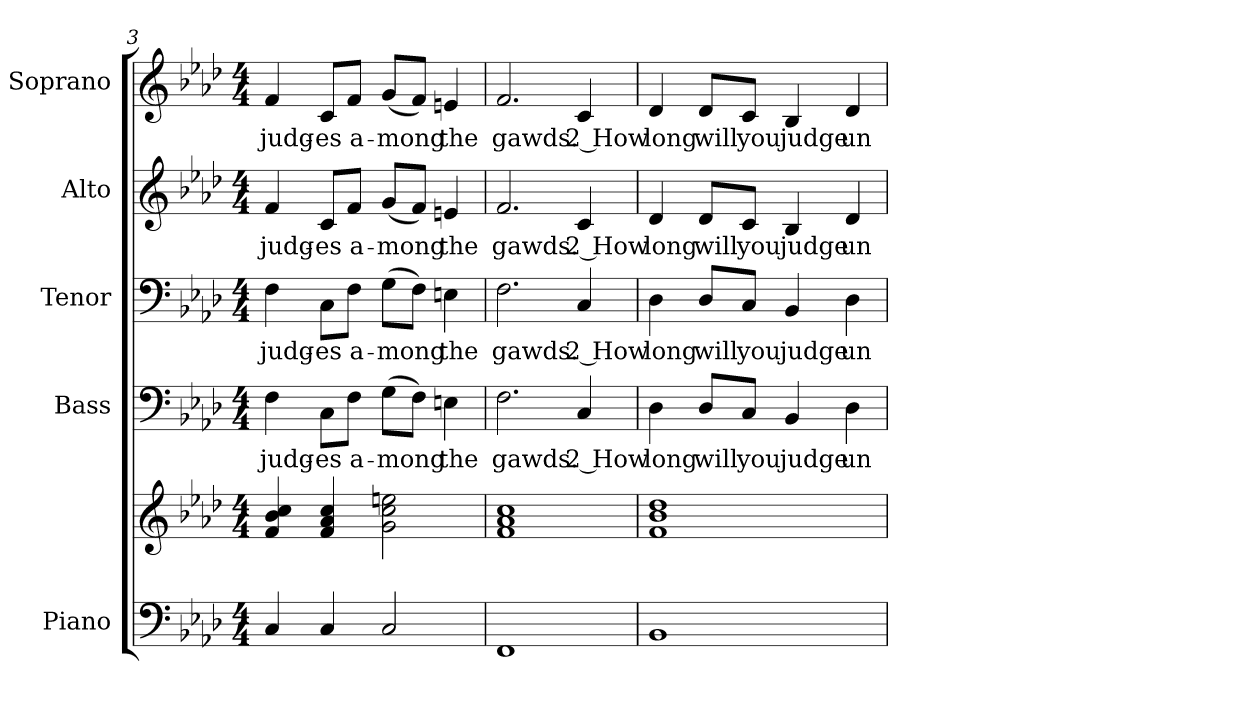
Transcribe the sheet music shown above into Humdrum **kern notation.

**kern	**kern	**kern	**text	**kern	**text	**kern	**text	**kern	**text
*part5	*part5	*part4	*part4	*part3	*part3	*part2	*part2	*part1	*part1
*staff6	*staff5	*staff4	*staff4	*staff3	*staff3	*staff2	*staff2	*staff1	*staff1
*I"Piano	*	*I"Bass	*	*I"Tenor	*	*I"Alto	*	*I"Soprano	*
*I'Pno.	*	*I'B.	*	*I'T.	*	*I'A.	*	*I'S.	*
!!LO:PB:g=z
*clefF4	*clefG2	*clefF4	*	*clefF4	*	*clefG2	*	*clefG2	*
*k[b-e-a-d-]	*k[b-e-a-d-]	*k[b-e-a-d-]	*	*k[b-e-a-d-]	*	*k[b-e-a-d-]	*	*k[b-e-a-d-]	*
*A-:	*A-:	*A-:	*	*A-:	*	*A-:	*	*A-:	*
*M4/4	*M4/4	*M4/4	*	*M4/4	*	*M4/4	*	*M4/4	*
=3	=3	=3	=3	=3	=3	=3	=3	=3	=3
!	!	!	!LO:LY:b:color=#000000	!	!	!	!	!	!
!	!	!	!	!	!LO:LY:b:color=#000000	!	!	!	!
!	!	!	!	!	!	!	!LO:LY:b:color=#000000	!	!
!	!	!	!	!	!	!	!	!	!LO:LY:b:color=#000000
4Ci/	4fi/ 4b-i 4cci	4Fi\	judg-	4Fi\	judg-	4fi/	judg-	4fi/	judg-
!	!	!	!LO:LY:b:color=#000000	!	!	!	!	!	!
!	!	!	!	!	!LO:LY:b:color=#000000	!	!	!	!
!	!	!	!	!	!	!	!LO:LY:b:color=#000000	!	!
!	!	!	!	!	!	!	!	!	!LO:LY:b:color=#000000
4Ci/	4fi/ 4a-i 4cci	8Ci\L	-es	8Ci\L	-es	8ci/L	-es	8ci/L	-es
!	!	!	!LO:LY:b:color=#000000	!	!	!	!	!	!
!	!	!	!	!	!LO:LY:b:color=#000000	!	!	!	!
!	!	!	!	!	!	!	!LO:LY:b:color=#000000	!	!
!	!	!	!	!	!	!	!	!	!LO:LY:b:color=#000000
.	.	8Fi\J	a-	8Fi\J	a-	8fi/J	a-	8fi/J	a-
!	!	!	!LO:LY:b:color=#000000	!	!	!	!	!	!
!	!	!	!	!	!LO:LY:b:color=#000000	!	!	!	!
!	!	!	!	!	!	!	!LO:LY:b:color=#000000	!	!
!	!	!	!	!	!	!	!	!	!LO:LY:b:color=#000000
2Ci/	2gi\ 2cci 2eeni	(8Gi\L	-mong	(8Gi\L	-mong	(8gi/L	-mong	(8gi/L	-mong
.	.	8Fi\J)	.	8Fi\J)	.	8fi/J)	.	8fi/J)	.
!	!	!	!LO:LY:b:color=#000000	!	!	!	!	!	!
!	!	!	!	!	!LO:LY:b:color=#000000	!	!	!	!
!	!	!	!	!	!	!	!LO:LY:b:color=#000000	!	!
!	!	!	!	!	!	!	!	!	!LO:LY:b:color=#000000
.	.	4Eni\	the	4Eni\	the	4eni/	the	4eni/	the
=4	=4	=4	=4	=4	=4	=4	=4	=4	=4
!	!	!	!LO:LY:b:color=#000000	!	!	!	!	!	!
!	!	!	!	!	!LO:LY:b:color=#000000	!	!	!	!
!	!	!	!	!	!	!	!LO:LY:b:color=#000000	!	!
!	!	!	!	!	!	!	!	!	!LO:LY:b:color=#000000
1FFi	1fi 1a-i 1cci	2.Fi\	gawds.	2.Fi\	gawds.	2.fi/	gawds.	2.fi/	gawds.
!	!	!	!LO:LY:b:color=#000000	!	!	!	!	!	!
!	!	!	!	!	!LO:LY:b:color=#000000	!	!	!	!
!	!	!	!	!	!	!	!LO:LY:b:color=#000000	!	!
!	!	!	!	!	!	!	!	!	!LO:LY:b:color=#000000
.	.	4Ci/	2 How	4Ci/	2 How	4ci/	2 How	4ci/	2 How
!!LO:PB:g=z
=5	=5	=5	=5	=5	=5	=5	=5	=5	=5
!	!	!	!LO:LY:b:color=#000000	!	!	!	!	!	!
!	!	!	!	!	!LO:LY:b:color=#000000	!	!	!	!
!	!	!	!	!	!	!	!LO:LY:b:color=#000000	!	!
!	!	!	!	!	!	!	!	!	!LO:LY:b:color=#000000
1BB-i	1fi 1b-i 1dd-i	4D-i\	long	4D-i\	long	4d-i/	long	4d-i/	long
!	!	!	!LO:LY:b:color=#000000	!	!	!	!	!	!
!	!	!	!	!	!LO:LY:b:color=#000000	!	!	!	!
!	!	!	!	!	!	!	!LO:LY:b:color=#000000	!	!
!	!	!	!	!	!	!	!	!	!LO:LY:b:color=#000000
.	.	8D-i/L	will	8D-i/L	will	8d-i/L	will	8d-i/L	will
!	!	!	!LO:LY:b:color=#000000	!	!	!	!	!	!
!	!	!	!	!	!LO:LY:b:color=#000000	!	!	!	!
!	!	!	!	!	!	!	!LO:LY:b:color=#000000	!	!
!	!	!	!	!	!	!	!	!	!LO:LY:b:color=#000000
.	.	8Ci/J	you	8Ci/J	you	8ci/J	you	8ci/J	you
!	!	!	!LO:LY:b:color=#000000	!	!	!	!	!	!
!	!	!	!	!	!LO:LY:b:color=#000000	!	!	!	!
!	!	!	!	!	!	!	!LO:LY:b:color=#000000	!	!
!	!	!	!	!	!	!	!	!	!LO:LY:b:color=#000000
.	.	4BB-i/	judge	4BB-i/	judge	4B-i/	judge	4B-i/	judge
!	!	!	!LO:LY:b:color=#000000	!	!	!	!	!	!
!	!	!	!	!	!LO:LY:b:color=#000000	!	!	!	!
!	!	!	!	!	!	!	!LO:LY:b:color=#000000	!	!
!	!	!	!	!	!	!	!	!	!LO:LY:b:color=#000000
.	.	4D-i\	un	4D-i\	un	4d-i/	un	4d-i/	un
=	=	=	=	=	=	=	=	=	=
*-	*-	*-	*-	*-	*-	*-	*-	*-	*-
